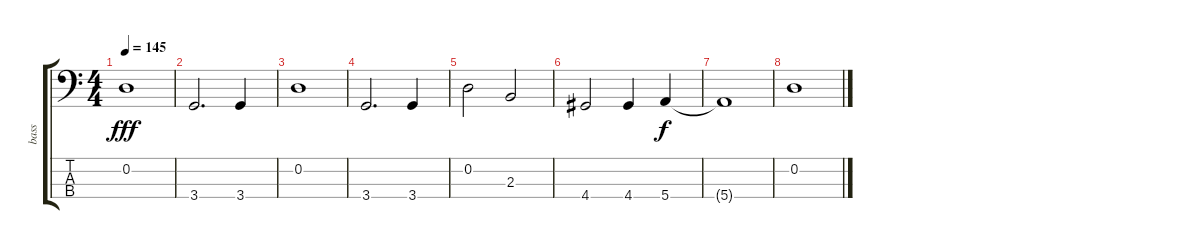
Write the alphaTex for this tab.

\track ("bass" "bass") {instrument electricbassfinger}
\staff {score tabs}
\tuning (G2 D2 A1 E1) {hide}
\ts (4 4)
\tempo 145
\clef f4
\ks c
0.2.1{dy fff} |
3.4.2{d} 3.4.4 |
0.2.1 |
3.4.2{d} 3.4.4 |
0.2.2 2.3.2 |
4.4.2 4.4.4 5.4.4{dy f} |
5.4{t}.1 |
0.2.1
